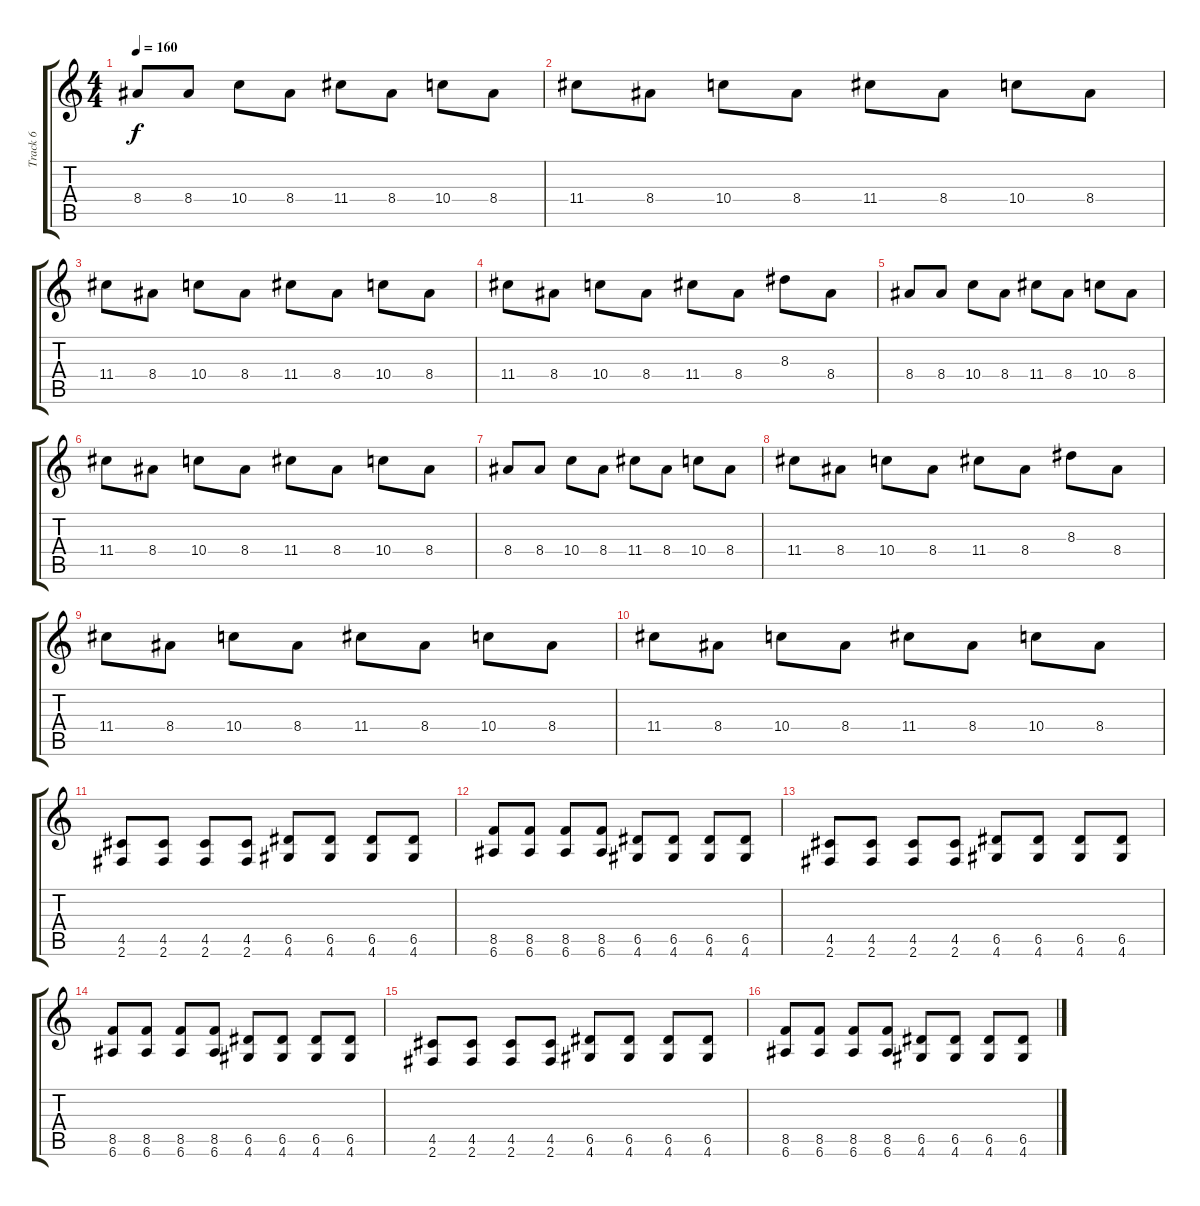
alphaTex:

\track ("Track 6" "Track 6") {instrument distortionguitar}
\staff {score tabs}
\tuning (E4 B3 G3 D3 A2 E2) {hide}
\ts (4 4)
\tempo 160
\clef g2
\ks c
8.4.8{dy f volume 6 instrument distortionguitar} 8.4.8 10.4.8 8.4.8 11.4.8 8.4.8 10.4.8 8.4.8 |
11.4.8 8.4.8 10.4.8 8.4.8 11.4.8 8.4.8 10.4.8 8.4.8 |
11.4.8 8.4.8 10.4.8 8.4.8 11.4.8 8.4.8 10.4.8 8.4.8 |
11.4.8 8.4.8 10.4.8 8.4.8 11.4.8 8.4.8 8.3.8 8.4.8 |
8.4.8 8.4.8 10.4.8 8.4.8 11.4.8 8.4.8 10.4.8 8.4.8 |
11.4.8 8.4.8 10.4.8 8.4.8 11.4.8 8.4.8 10.4.8 8.4.8 |
8.4.8 8.4.8 10.4.8 8.4.8 11.4.8 8.4.8 10.4.8 8.4.8 |
11.4.8 8.4.8 10.4.8 8.4.8 11.4.8 8.4.8 8.3.8 8.4.8 |
11.4.8 8.4.8 10.4.8 8.4.8 11.4.8 8.4.8 10.4.8 8.4.8 |
11.4.8 8.4.8 10.4.8 8.4.8 11.4.8 8.4.8 10.4.8 8.4.8 |
(4.5 2.6).8{volume 7} (4.5 2.6).8 (4.5 2.6).8 (4.5 2.6).8 (6.5 4.6).8 (6.5 4.6).8 (6.5 4.6).8 (6.5 4.6).8 |
(8.5 6.6).8 (8.5 6.6).8 (8.5 6.6).8 (8.5 6.6).8 (6.5 4.6).8 (6.5 4.6).8 (6.5 4.6).8 (6.5 4.6).8 |
(4.5 2.6).8 (4.5 2.6).8 (4.5 2.6).8 (4.5 2.6).8 (6.5 4.6).8 (6.5 4.6).8 (6.5 4.6).8 (6.5 4.6).8 |
(8.5 6.6).8 (8.5 6.6).8 (8.5 6.6).8 (8.5 6.6).8 (6.5 4.6).8 (6.5 4.6).8 (6.5 4.6).8 (6.5 4.6).8 |
(4.5 2.6).8 (4.5 2.6).8 (4.5 2.6).8 (4.5 2.6).8 (6.5 4.6).8 (6.5 4.6).8 (6.5 4.6).8 (6.5 4.6).8 |
(8.5 6.6).8 (8.5 6.6).8 (8.5 6.6).8 (8.5 6.6).8 (6.5 4.6).8 (6.5 4.6).8 (6.5 4.6).8 (6.5 4.6).8
